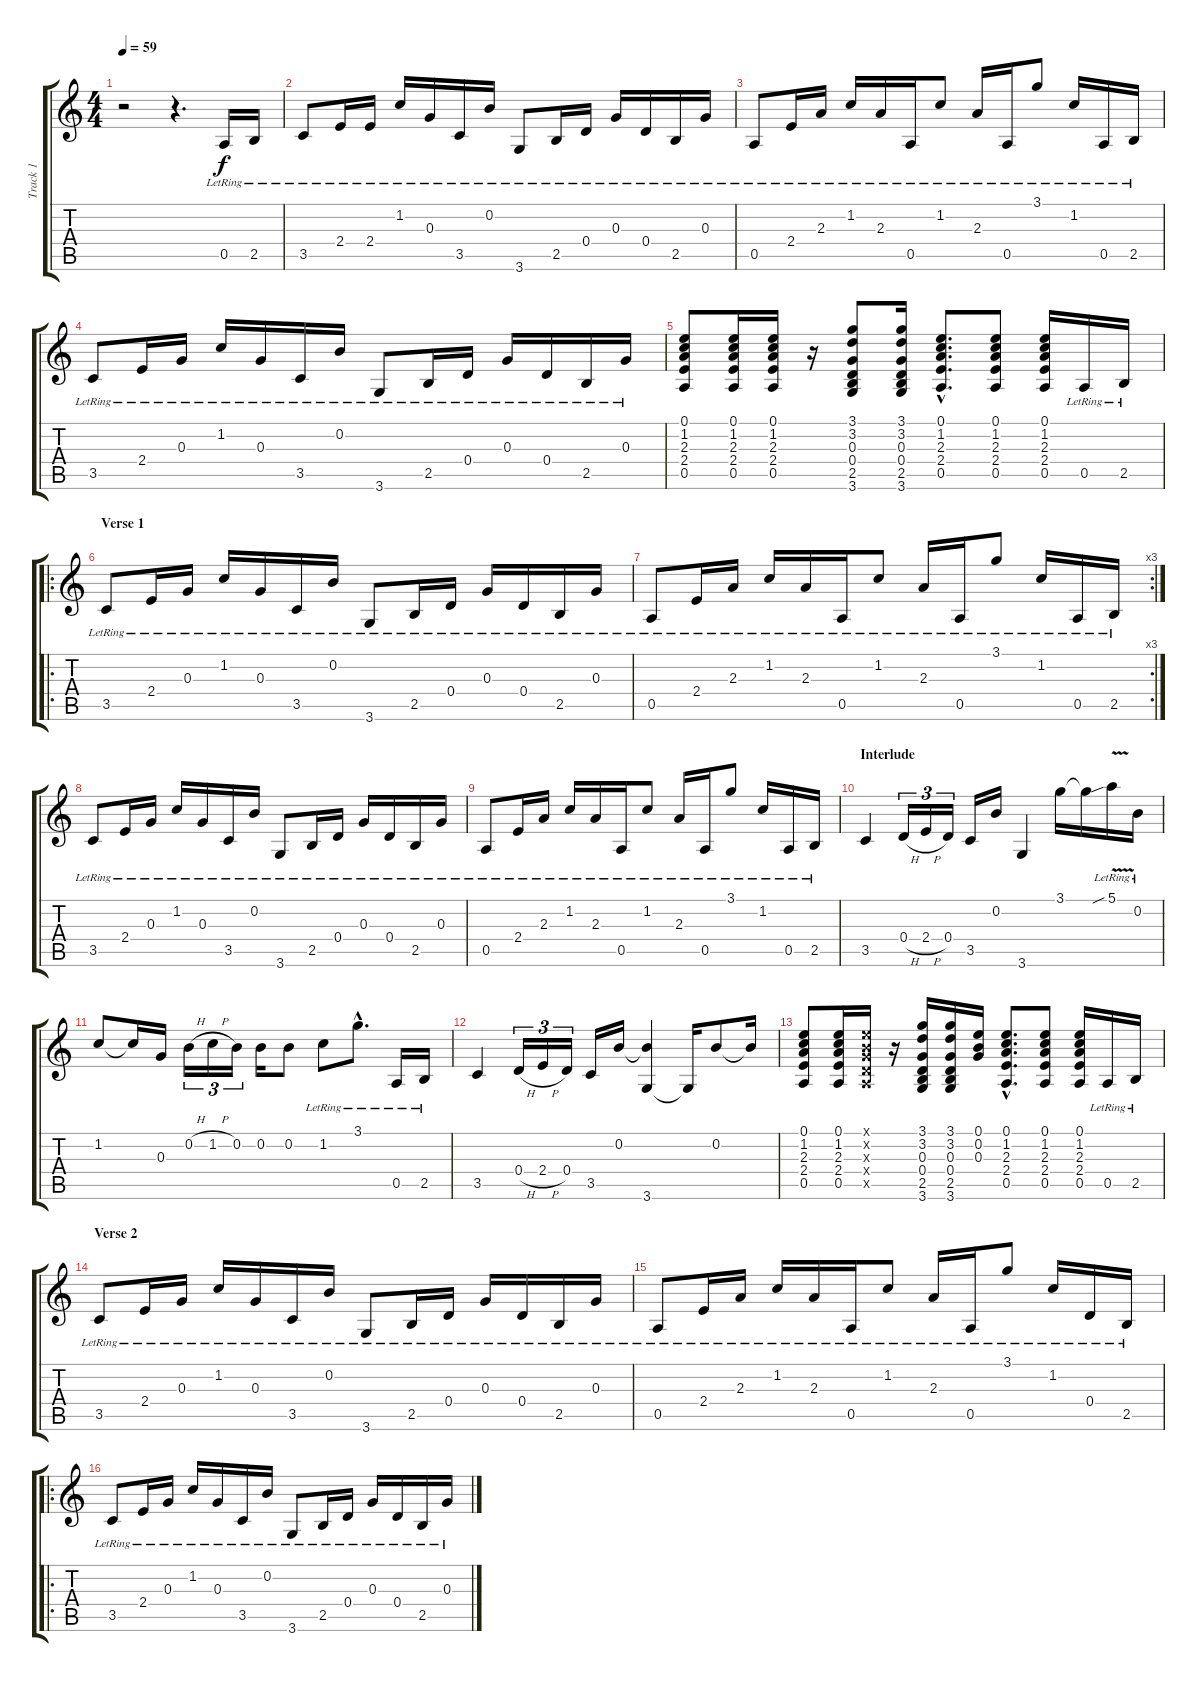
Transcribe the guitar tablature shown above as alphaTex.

\track ("Track 1" "Track 1") {instrument acousticguitarnylon}
\staff {score tabs}
\tuning (E4 B3 G3 D3 A2 E2) {hide}
\ts (4 4)
\tempo 59
\clef g2
\ks c
r.2{dy f instrument acousticguitarnylon} r.4{d} 0.5{lr}.16 2.5{lr}.16 |
3.5{lr}.8 2.4{lr}.16 2.4{lr}.16 1.2{lr}.16 0.3{lr}.16 3.5{lr}.16 0.2{lr}.16 3.6{lr}.8 2.5{lr}.16 0.4{lr}.16 0.3{lr}.16 0.4{lr}.16 2.5{lr}.16 0.3{lr}.16 |
0.5{lr}.8 2.4{lr}.16 2.3{lr}.16 1.2{lr}.16 2.3{lr}.16 0.5{lr}.16 1.2{lr}.8 2.3{lr}.16 0.5{lr}.16 3.1{lr}.8 1.2{lr}.16 0.5{lr}.16 2.5{lr}.16 |
3.5{lr}.8 2.4{lr}.16 0.3{lr}.16 1.2{lr}.16 0.3{lr}.16 3.5{lr}.16 0.2{lr}.16 3.6{lr}.8 2.5{lr}.16 0.4{lr}.16 0.3{lr}.16 0.4{lr}.16 2.5{lr}.16 0.3{lr}.16 |
(0.1 1.2 2.3 2.4 0.5).8 (0.1 1.2 2.3 2.4 0.5).16 (0.1 1.2 2.3 2.4 0.5).16 r.16 (3.1 3.2 0.3 0.4 2.5 3.6).8 (3.1 3.2 0.3 0.4 2.5 3.6).16 (0.1{hac} 1.2{hac} 2.3{hac} 2.4{hac} 0.5{hac}).8{d} (0.1 1.2 2.3 2.4 0.5).8 (0.1 1.2 2.3 2.4 0.5).16 0.5{lr}.16 2.5{lr}.16 |
\ro
\section ("" "Verse 1")
3.5{lr}.8 2.4{lr}.16 0.3{lr}.16 1.2{lr}.16 0.3{lr}.16 3.5{lr}.16 0.2{lr}.16 3.6{lr}.8 2.5{lr}.16 0.4{lr}.16 0.3{lr}.16 0.4{lr}.16 2.5{lr}.16 0.3{lr}.16 |
\rc 3
0.5{lr}.8 2.4{lr}.16 2.3{lr}.16 1.2{lr}.16 2.3{lr}.16 0.5{lr}.16 1.2{lr}.8 2.3{lr}.16 0.5{lr}.16 3.1{lr}.8 1.2{lr}.16 0.5{lr}.16 2.5{lr}.16 |
3.5{lr}.8 2.4{lr}.16 0.3{lr}.16 1.2{lr}.16 0.3{lr}.16 3.5{lr}.16 0.2{lr}.16 3.6{lr}.8 2.5{lr}.16 0.4{lr}.16 0.3{lr}.16 0.4{lr}.16 2.5{lr}.16 0.3{lr}.16 |
0.5{lr}.8 2.4{lr}.16 2.3{lr}.16 1.2{lr}.16 2.3{lr}.16 0.5{lr}.16 1.2{lr}.8 2.3{lr}.16 0.5{lr}.16 3.1{lr}.8 1.2{lr}.16 0.5{lr}.16 2.5{lr}.16 |
\section ("" "Interlude")
3.5.4 0.4{h}.16{tu (3 2)} 2.4{h}.16{tu (3 2)} 0.4.16{tu (3 2)} 3.5.16 0.2.16 3.6.4 3.1.16 3.1{t}.16 5.1{v sib lr}.16 0.2{lr}.16 |
1.2.8 1.2{t}.16 0.3.16 0.2{h}.16{tu (3 2)} 1.2{h}.16{tu (3 2)} 0.2.16{tu (3 2)} 0.2.16 0.2.8 1.2{lr}.8 3.1{hac lr}.8{d} 0.5{lr}.16 2.5{lr}.16 |
3.5.4 0.4{h}.16{tu (3 2)} 2.4{h}.16{tu (3 2)} 0.4.16{tu (3 2)} 3.5.16 0.2.16 (0.2{t} 3.6).4 3.6{t}.16 0.2.8 0.2{t}.16 |
(0.1 1.2 2.3 2.4 0.5).8 (0.1 1.2 2.3 2.4 0.5).16 (0.1{x} 0.2{x} 0.3{x} 0.4{x} 0.5{x}).16 r.16 (3.1 3.2 0.3 0.4 2.5 3.6).16 (3.1 3.2 0.3 0.4 2.5 3.6).16 (0.1 0.2 0.3).16 (0.1{hac} 1.2{hac} 2.3{hac} 2.4{hac} 0.5{hac}).8{d} (0.1 1.2 2.3 2.4 0.5).8 (0.1 1.2 2.3 2.4 0.5).16 0.5{lr}.16 2.5{lr}.16 |
\section ("" "Verse 2")
3.5{lr}.8 2.4{lr}.16 0.3{lr}.16 1.2{lr}.16 0.3{lr}.16 3.5{lr}.16 0.2{lr}.16 3.6{lr}.8 2.5{lr}.16 0.4{lr}.16 0.3{lr}.16 0.4{lr}.16 2.5{lr}.16 0.3{lr}.16 |
0.5{lr}.8 2.4{lr}.16 2.3{lr}.16 1.2{lr}.16 2.3{lr}.16 0.5{lr}.16 1.2{lr}.8 2.3{lr}.16 0.5{lr}.16 3.1{lr}.8 1.2{lr}.16 0.4{lr}.16 2.5{lr}.16 |
\ro
3.5{lr}.8 2.4{lr}.16 0.3{lr}.16 1.2{lr}.16 0.3{lr}.16 3.5{lr}.16 0.2{lr}.16 3.6{lr}.8 2.5{lr}.16 0.4{lr}.16 0.3{lr}.16 0.4{lr}.16 2.5{lr}.16 0.3{lr}.16
